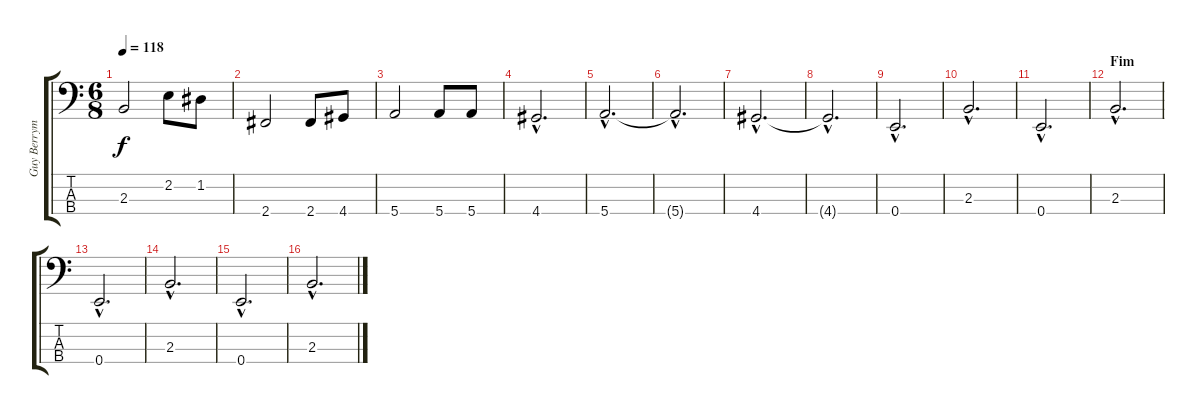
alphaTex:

\track ("Guy Berryman (baixo)" "Guy Berrym") {instrument electricbasspick}
\staff {score tabs}
\tuning (G2 D2 A1 E1) {hide}
\ts (6 8)
\tempo 118
\clef f4
\ks c
2.3.2{dy f} 2.2.8 1.2.8 |
2.4.2 2.4.8 4.4.8 |
5.4.2 5.4.8 5.4.8 |
4.4{hac}.2{d} |
5.4{hac}.2{d} |
5.4{hac t}.2{d} |
4.4{hac}.2{d} |
4.4{hac t}.2{d} |
0.4{hac}.2{d} |
2.3{hac}.2{d} |
0.4{hac}.2{d} |
\section ("" "Fim")
2.3{hac}.2{d} |
0.4{hac}.2{d} |
2.3{hac}.2{d} |
0.4{hac}.2{d} |
2.3{hac}.2{d}
